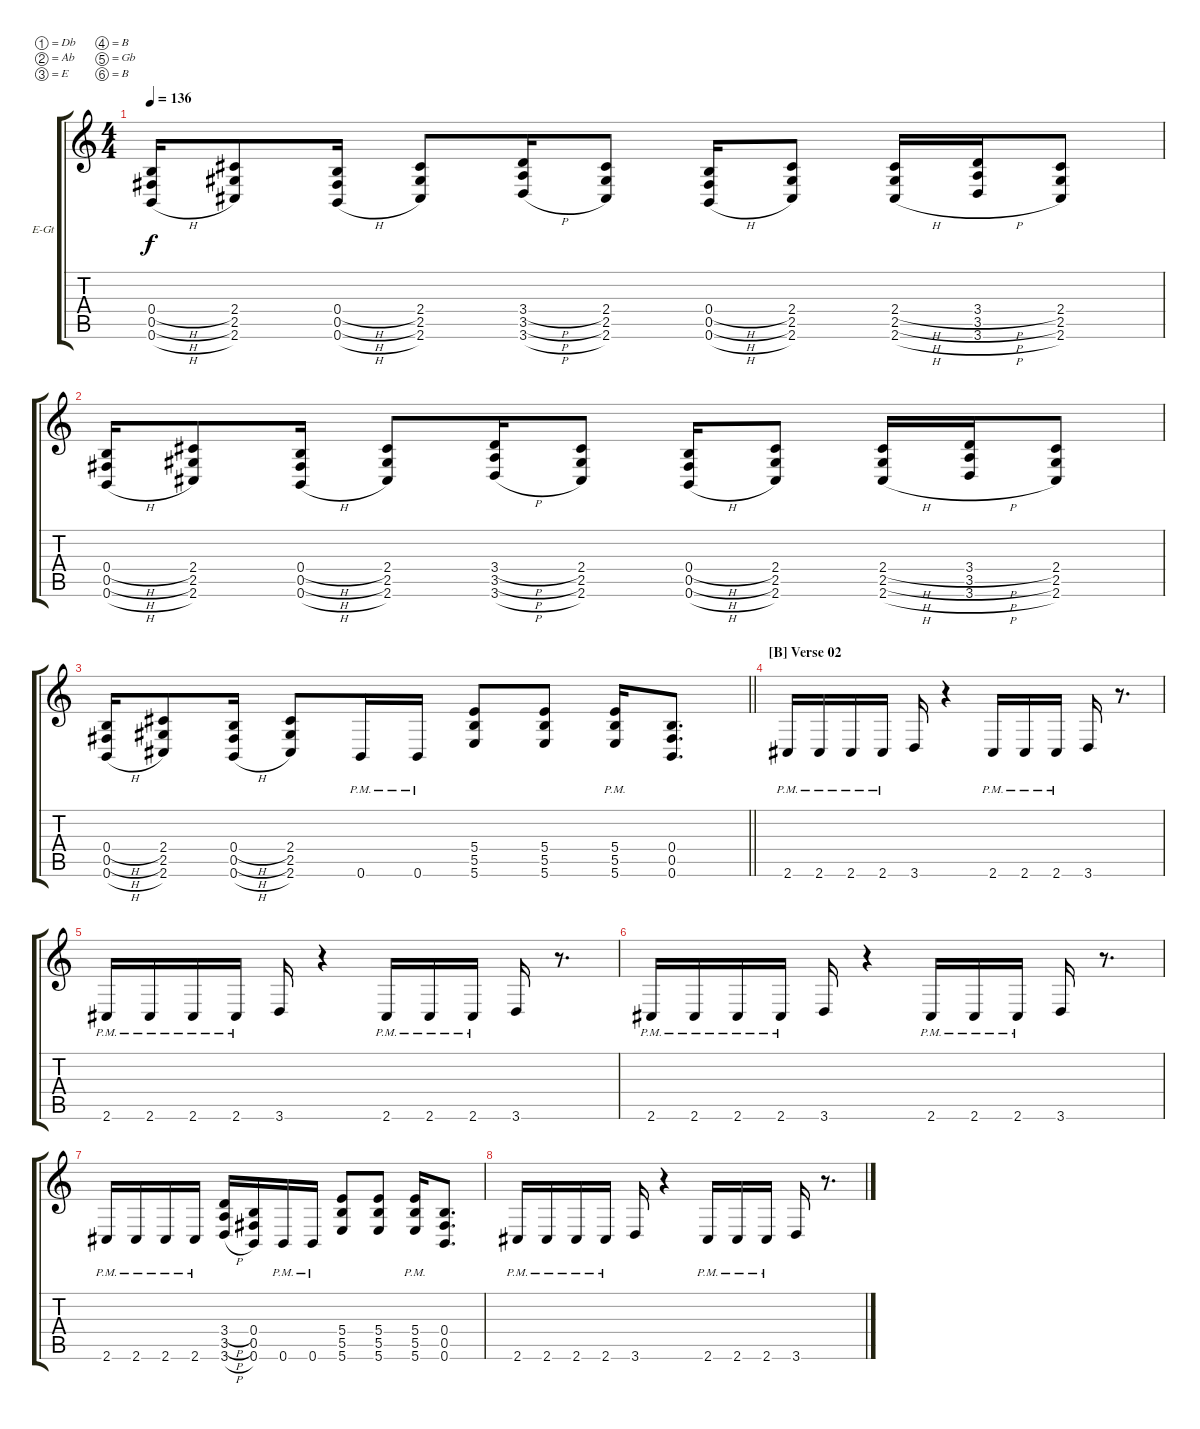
\bracketExtendMode groupsimilarinstruments
\firstSystemTrackNameOrientation horizontal
\otherSystemsTrackNameOrientation horizontal
\track ("Guitar 02" "E-Gt") {instrument overdrivenguitar}
\staff {score tabs}
\tuning (Db4 Ab3 E3 B2 Gb2 B1)
\ts (4 4)
\tempo 136
\clef g2
\ks c
(0.4{h} 0.5{h} 0.6{h}).16{dy f} (2.4 2.5 2.6).8 (0.4{h} 0.5{h} 0.6{h}).16 (2.4 2.5 2.6).8 (3.4{h} 3.5{h} 3.6{h}).16 (2.4 2.5 2.6).8 (0.4{h} 0.5{h} 0.6{h}).16 (2.4 2.5 2.6).8 (2.4{h} 2.5{h} 2.6{h}).16 (3.4{h} 3.5{h} 3.6{h}).16 (2.4 2.5 2.6).8 |
(0.4{h} 0.5{h} 0.6{h}).16 (2.4 2.5 2.6).8 (0.4{h} 0.5{h} 0.6{h}).16 (2.4 2.5 2.6).8 (3.4{h} 3.5{h} 3.6{h}).16 (2.4 2.5 2.6).8 (0.4{h} 0.5{h} 0.6{h}).16 (2.4 2.5 2.6).8 (2.4{h} 2.5{h} 2.6{h}).16 (3.4{h} 3.5{h} 3.6{h}).16 (2.4 2.5 2.6).8 |
\barLineRight lightlight
(0.4{h} 0.5{h} 0.6{h}).16 (2.4 2.5 2.6).8 (0.4{h} 0.5{h} 0.6{h}).16 (2.4 2.5 2.6).8 0.6{pm}.16 0.6{pm}.16 (5.4 5.5 5.6).8 (5.4 5.5 5.6).8 (5.4{pm} 5.5{pm} 5.6{pm}).16 (0.4 0.5 0.6).8{d} |
\section ("B" "Verse 02")
2.6{pm}.16 2.6{pm}.16 2.6{pm}.16 2.6{pm}.16 3.6.16 r.4 2.6{pm}.16 2.6{pm}.16 2.6{pm}.16 3.6.16 r.8{d} |
2.6{pm}.16 2.6{pm}.16 2.6{pm}.16 2.6{pm}.16 3.6.16 r.4 2.6{pm}.16 2.6{pm}.16 2.6{pm}.16 3.6.16 r.8{d} |
2.6{pm}.16 2.6{pm}.16 2.6{pm}.16 2.6{pm}.16 3.6.16 r.4 2.6{pm}.16 2.6{pm}.16 2.6{pm}.16 3.6.16 r.8{d} |
2.6{pm}.16 2.6{pm}.16 2.6{pm}.16 2.6{pm}.16 (3.4{h} 3.5{h} 3.6{h}).16 (0.4 0.5 0.6).16 0.6{pm}.16 0.6{pm}.16 (5.4 5.5 5.6).8 (5.4 5.5 5.6).8 (5.4{pm} 5.5{pm} 5.6{pm}).16 (0.4 0.5 0.6).8{d} |
2.6{pm}.16 2.6{pm}.16 2.6{pm}.16 2.6{pm}.16 3.6.16 r.4 2.6{pm}.16 2.6{pm}.16 2.6{pm}.16 3.6.16 r.8{d}
